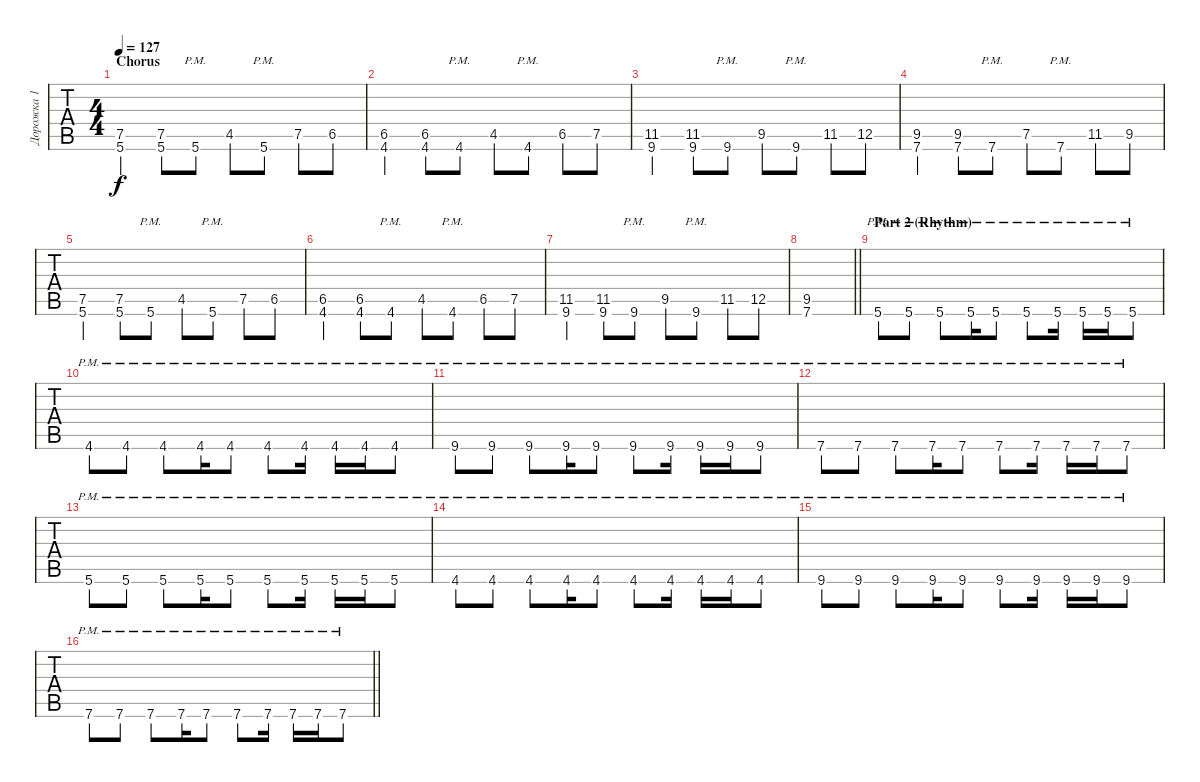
\track ("Дорожка 1" "Дорожка 1") {instrument electricguitarclean}
\staff {tabs}
\tuning (E4 B3 G3 D3 A2 E2) {hide}
\ts (4 4)
\section ("" "Chorus")
\tempo 127
\clef g2
\ks c#minor
(7.5 5.6).4{dy f} (7.5 5.6).8 5.6{pm}.8 4.5.8 5.6{pm}.8 7.5.8 6.5.8 |
(6.5 4.6).4 (6.5 4.6).8 4.6{pm}.8 4.5.8 4.6{pm}.8 6.5.8 7.5.8 |
(11.5 9.6).4 (11.5 9.6).8 9.6{pm}.8 9.5.8 9.6{pm}.8 11.5.8 12.5.8 |
(9.5 7.6).4 (9.5 7.6).8 7.6{pm}.8 7.5.8 7.6{pm}.8 11.5.8 9.5.8 |
(7.5 5.6).4 (7.5 5.6).8 5.6{pm}.8 4.5.8 5.6{pm}.8 7.5.8 6.5.8 |
(6.5 4.6).4 (6.5 4.6).8 4.6{pm}.8 4.5.8 4.6{pm}.8 6.5.8 7.5.8 |
(11.5 9.6).4 (11.5 9.6).8 9.6{pm}.8 9.5.8 9.6{pm}.8 11.5.8 12.5.8 |
\barLineRight lightlight
(9.5 7.6).1 |
\section ("" "Part 2 (Rhythm)")
5.6{pm}.8 5.6{pm}.8 5.6{pm}.8 5.6{pm}.16 5.6{pm}.8 5.6{pm}.8 5.6{pm}.16 5.6{pm}.16 5.6{pm}.16 5.6{pm}.8 |
4.6{pm}.8 4.6{pm}.8 4.6{pm}.8 4.6{pm}.16 4.6{pm}.8 4.6{pm}.8 4.6{pm}.16 4.6{pm}.16 4.6{pm}.16 4.6{pm}.8 |
9.6{pm}.8 9.6{pm}.8 9.6{pm}.8 9.6{pm}.16 9.6{pm}.8 9.6{pm}.8 9.6{pm}.16 9.6{pm}.16 9.6{pm}.16 9.6{pm}.8 |
7.6{pm}.8 7.6{pm}.8 7.6{pm}.8 7.6{pm}.16 7.6{pm}.8 7.6{pm}.8 7.6{pm}.16 7.6{pm}.16 7.6{pm}.16 7.6{pm}.8 |
5.6{pm}.8 5.6{pm}.8 5.6{pm}.8 5.6{pm}.16 5.6{pm}.8 5.6{pm}.8 5.6{pm}.16 5.6{pm}.16 5.6{pm}.16 5.6{pm}.8 |
4.6{pm}.8 4.6{pm}.8 4.6{pm}.8 4.6{pm}.16 4.6{pm}.8 4.6{pm}.8 4.6{pm}.16 4.6{pm}.16 4.6{pm}.16 4.6{pm}.8 |
9.6{pm}.8 9.6{pm}.8 9.6{pm}.8 9.6{pm}.16 9.6{pm}.8 9.6{pm}.8 9.6{pm}.16 9.6{pm}.16 9.6{pm}.16 9.6{pm}.8 |
\barLineRight lightlight
7.6{pm}.8 7.6{pm}.8 7.6{pm}.8 7.6{pm}.16 7.6{pm}.8 7.6{pm}.8 7.6{pm}.16 7.6{pm}.16 7.6{pm}.16 7.6{pm}.8
